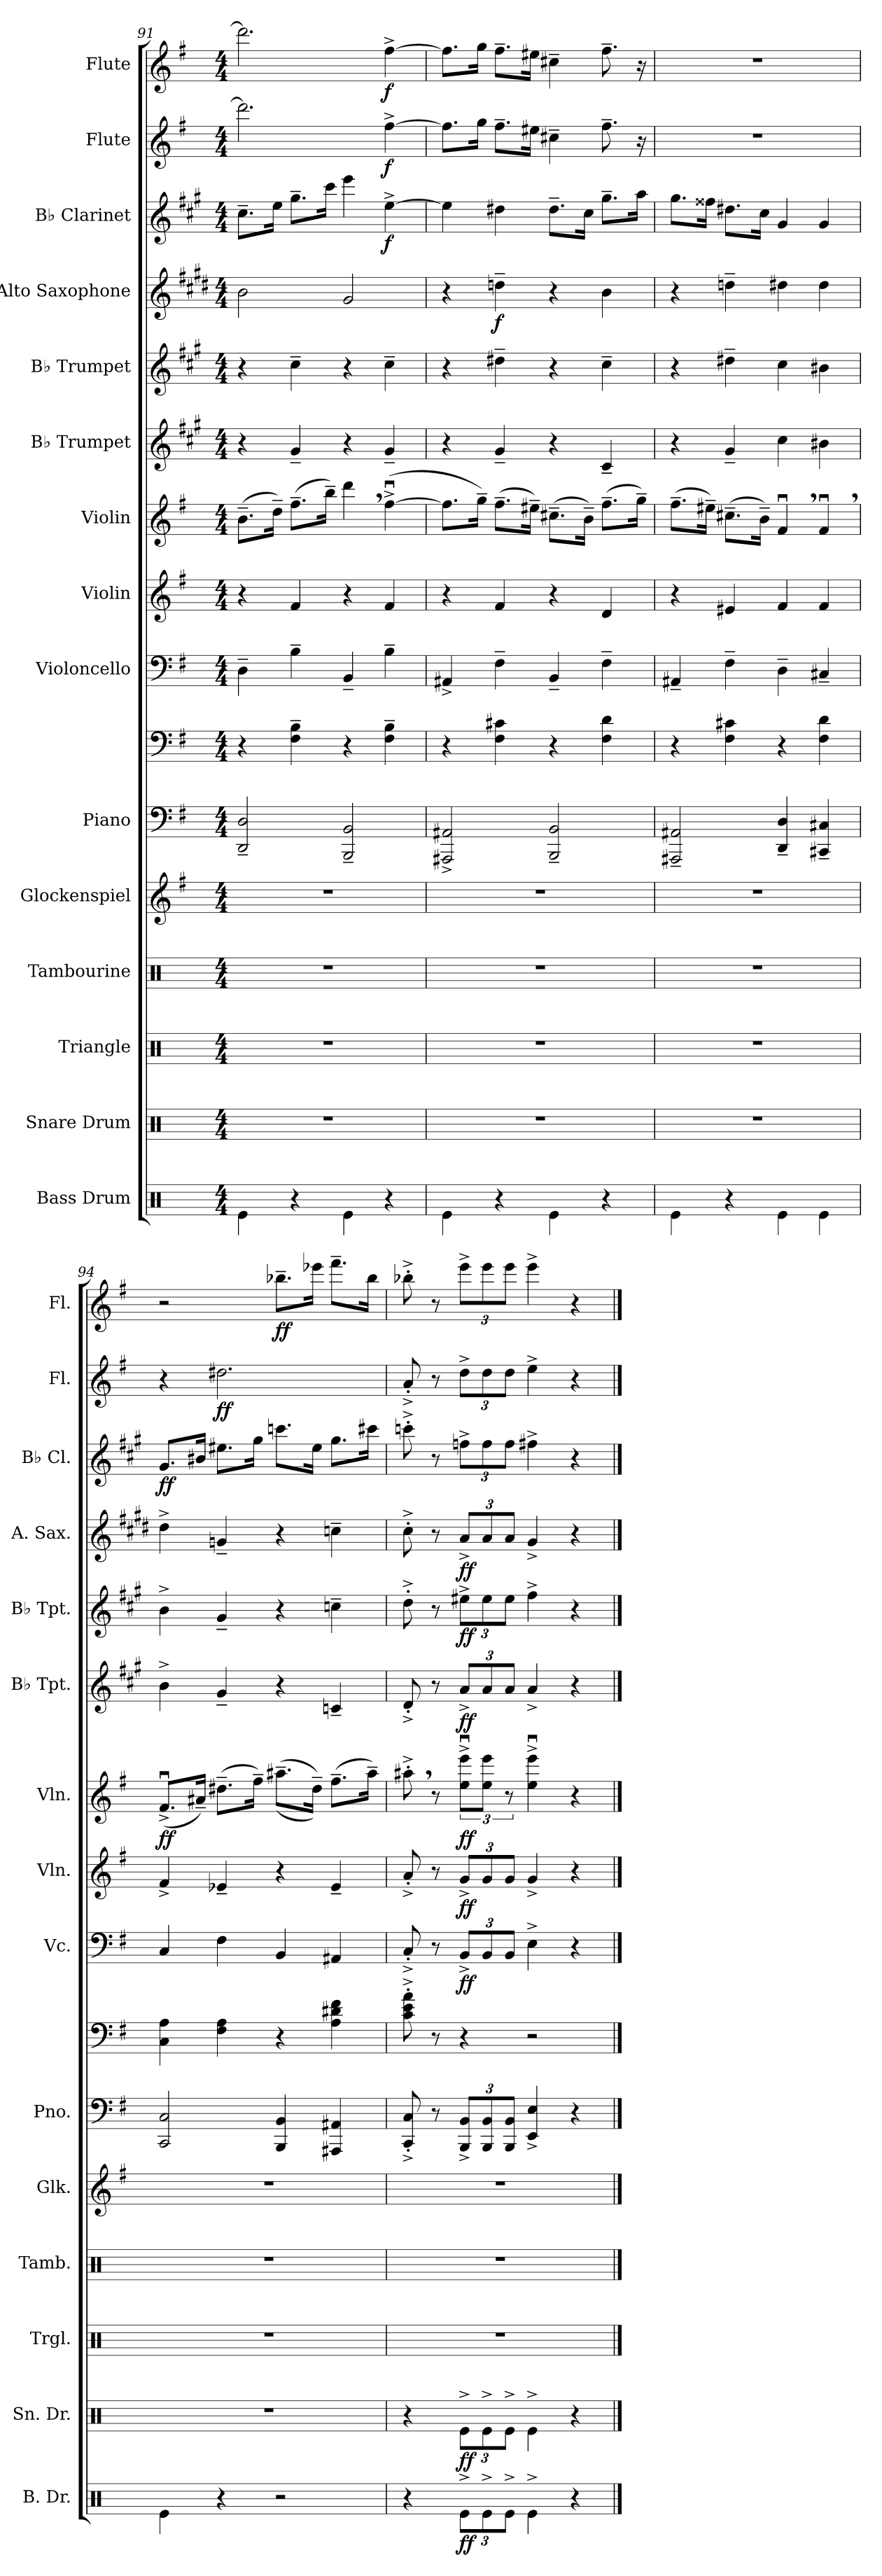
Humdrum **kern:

**kern	**dynam	**kern	**dynam	**kern	**kern	**kern	**kern	**kern	**kern	**dynam	**kern	**dynam	**kern	**dynam	**kern	**dynam	**kern	**dynam	**kern	**dynam	**kern	**dynam	**kern	**dynam	**kern	**dynam
*part15	*part15	*part14	*part14	*part13	*part12	*part11	*part10	*part10	*part9	*part9	*part8	*part8	*part7	*part7	*part6	*part6	*part5	*part5	*part4	*part4	*part3	*part3	*part2	*part2	*part1	*part1
*staff16	*staff16	*staff15	*staff15	*staff14	*staff13	*staff12	*staff11	*staff10	*staff9	*staff9	*staff8	*staff8	*staff7	*staff7	*staff6	*staff6	*staff5	*staff5	*staff4	*staff4	*staff3	*staff3	*staff2	*staff2	*staff1	*staff1
*I"Bass Drum	*	*I"Snare Drum	*	*I"Triangle	*I"Tambourine	*I"Glockenspiel	*I"Piano	*	*I"Violoncello	*	*I"Violin	*	*I"Violin	*	*I"B♭ Trumpet	*	*I"B♭ Trumpet	*	*I"Alto Saxophone	*	*I"B♭ Clarinet	*	*I"Flute	*	*I"Flute	*
*I'B. Dr.	*	*I'Sn. Dr.	*	*I'Trgl.	*I'Tamb.	*I'Glk.	*I'Pno.	*	*I'Vc.	*	*I'Vln.	*	*I'Vln.	*	*I'B♭ Tpt.	*	*I'B♭ Tpt.	*	*I'A. Sax.	*	*I'B♭ Cl.	*	*I'Fl.	*	*I'Fl.	*
*clefX	*	*clefX	*	*clefX	*clefX	*clefG2	*clefF4	*clefF4	*clefF4	*	*clefG2	*	*clefG2	*	*clefG2	*	*clefG2	*	*clefG2	*	*clefG2	*	*clefG2	*	*clefG2	*
*	*	*	*	*	*	*ITrd-14c-24	*	*	*	*	*	*	*	*	*ITrd1c2	*	*ITrd1c2	*	*ITrd5c9	*	*ITrd1c2	*	*	*	*	*
*k[]	*	*k[]	*	*k[]	*k[]	*k[f#]	*k[f#]	*k[f#]	*k[f#]	*	*k[f#]	*	*k[f#]	*	*k[f#]	*	*k[f#]	*	*k[f#]	*	*k[f#]	*	*k[f#]	*	*k[f#]	*
*M4/4	*	*M4/4	*	*M4/4	*M4/4	*M4/4	*M4/4	*M4/4	*M4/4	*	*M4/4	*	*M4/4	*	*M4/4	*	*M4/4	*	*M4/4	*	*M4/4	*	*M4/4	*	*M4/4	*
=91	=91	=91	=91	=91	=91	=91	=91	=91	=91	=91	=91	=91	=91	=91	=91	=91	=91	=91	=91	=91	=91	=91	=91	=91	=91	=91
4Re\	.	1r	.	1r	1r	1r	2DD/~ 2D/~	4r	4D~\	.	4r	.	(8.b~\L	.	4r	.	4r	.	2d\	.	8.b~\L	.	2.ddd\]	.	2.ddd\]	.
.	.	.	.	.	.	.	.	.	.	.	.	.	16dd~\Jk)	.	.	.	.	.	.	.	16dd\Jk	.	.	.	.	.
4r	.	.	.	.	.	.	.	4F#\~ 4B\~	4B~\	.	4f#/	.	(8.ff#~\L	.	4f#~/	.	4b~\	.	.	.	8.ff#~\L	.	.	.	.	.
.	.	.	.	.	.	.	.	.	.	.	.	.	16bb~\Jk)	.	.	.	.	.	.	.	16bb\Jk	.	.	.	.	.
4Re\	.	.	.	.	.	.	2BBB/~ 2BB/~	4r	4BB~/	.	4r	.	4ddd,\	.	4r	.	4r	.	2B/	.	4ddd\	.	.	.	.	.
!	!	!	!	!	!	!	!	!	!	!	!	!	!	!	!	!	!	!	!	!	!	!LO:DY:b	!	!LO:DY:b	!	!LO:DY:b
4r	.	.	.	.	.	.	.	4F#\~ 4B\~	4B~\	.	4f#/	.	([4ff#u^\	.	4f#~/	.	4b~\	.	.	.	[4dd^\	f	[4ff#^\	f	[4ff#^\	f
!!LO:PB:g=z
=92	=92	=92	=92	=92	=92	=92	=92	=92	=92	=92	=92	=92	=92	=92	=92	=92	=92	=92	=92	=92	=92	=92	=92	=92	=92	=92
4Re\	.	1r	.	1r	1r	1r	2AAA#X/^ 2AA#X/^	4r	4AA#X^/	.	4r	.	8.ff#\L]	.	4r	.	4r	.	4r	.	4dd\]	.	8.ff#\L]	.	8.ff#\L]	.
.	.	.	.	.	.	.	.	.	.	.	.	.	16gg~\Jk)	.	.	.	.	.	.	.	.	.	16gg\Jk	.	16gg\Jk	.
!	!	!	!	!	!	!	!	!	!	!	!	!	!	!	!	!	!	!	!	!LO:DY:b	!	!	!	!	!	!
4r	.	.	.	.	.	.	.	4F#\ 4c#X\	4F#~\	.	4f#/	.	(8.ff#~\L	.	4f#~/	.	4cc#X~\	.	4fn~\	f	4cc#X\	.	8.ff#~\L	.	8.ff#~\L	.
.	.	.	.	.	.	.	.	.	.	.	.	.	16ee#X~\Jk)	.	.	.	.	.	.	.	.	.	16ee#X\Jk	.	16ee#X\Jk	.
4Re\	.	.	.	.	.	.	2BBB/~ 2BB/~	4r	4BB~/	.	4r	.	(8.cc#X~\L	.	4r	.	4r	.	4r	.	8.cc#~\L	.	4cc#X~\	.	4cc#X~\	.
.	.	.	.	.	.	.	.	.	.	.	.	.	16b~\Jk)	.	.	.	.	.	.	.	16b\Jk	.	.	.	.	.
4r	.	.	.	.	.	.	.	4F#\ 4d\	4F#~\	.	4d/	.	(8.ff#~\L	.	4B~/	.	4b~\	.	4d\	.	8.ff#~\L	.	8.ff#~\	.	8.ff#~\	.
.	.	.	.	.	.	.	.	.	.	.	.	.	16gg~\Jk)	.	.	.	.	.	.	.	16gg\Jk	.	16r	.	16r	.
=93	=93	=93	=93	=93	=93	=93	=93	=93	=93	=93	=93	=93	=93	=93	=93	=93	=93	=93	=93	=93	=93	=93	=93	=93	=93	=93
4Re\	.	1r	.	1r	1r	1r	2AAA#X/~ 2AA#X/~	4r	4AA#X~/	.	4r	.	(8.ff#~\L	.	4r	.	4r	.	4r	.	8.ff#\L	.	1r	.	1r	.
.	.	.	.	.	.	.	.	.	.	.	.	.	16ee#X~\Jk)	.	.	.	.	.	.	.	16ee#X\Jk	.	.	.	.	.
4r	.	.	.	.	.	.	.	4F#\ 4c#X\	4F#~\	.	4e#X/	.	(8.cc#X~\L	.	4f#~/	.	4cc#X~\	.	4fn~\	.	8.cc#X\L	.	.	.	.	.
.	.	.	.	.	.	.	.	.	.	.	.	.	16b~\Jk)	.	.	.	.	.	.	.	16b\Jk	.	.	.	.	.
4Re\	.	.	.	.	.	.	4DD/~ 4D/~	4r	4D~\	.	4f#/	.	4f#u,/	.	4b\	.	4b\	.	4f#X\	.	4f#/	.	.	.	.	.
4Re\	.	.	.	.	.	.	4CC#X/~ 4C#X/~	4F#\ 4d\	4C#X~/	.	4f#/	.	4f#u,/	.	4a#X\	.	4a#X\	.	4f#\	.	4f#/	.	.	.	.	.
=94	=94	=94	=94	=94	=94	=94	=94	=94	=94	=94	=94	=94	=94	=94	=94	=94	=94	=94	=94	=94	=94	=94	=94	=94	=94	=94
!	!	!	!	!	!	!	!	!	!	!	!	!	!	!LO:DY:b	!	!	!	!	!	!	!	!LO:DY:b	!	!	!	!
4Re\	.	1r	.	1r	1r	1r	2CC/ 2C/	4C\ 4A\	4C/	.	4f#^/	.	(8.f#u^/L	ff	4a^\	.	4a^\	.	4f#^\	.	8.f#/L	ff	4r	.	2r	.
.	.	.	.	.	.	.	.	.	.	.	.	.	16a#X~/Jk)	.	.	.	.	.	.	.	16a#X/Jk	.	.	.	.	.
!	!	!	!	!	!	!	!	!	!	!	!	!	!	!	!	!	!	!	!	!	!	!	!	!LO:DY:b	!	!
4r	.	.	.	.	.	.	.	4F#\ 4A\	4F#\	.	4e-X~/	.	(8.dd#X~\L	.	4f#~/	.	4f#~/	.	4B-X~/	.	8.dd#X\L	.	2.dd#X\	ff	.	.
.	.	.	.	.	.	.	.	.	.	.	.	.	16ff#~\Jk)	.	.	.	.	.	.	.	16ff#\Jk	.	.	.	.	.
!	!	!	!	!	!	!	!	!	!	!	!	!	!	!	!	!	!	!	!	!	!	!	!	!	!	!LO:DY:b
2r	.	.	.	.	.	.	4BBB/ 4BB/	4r	4BB/	.	4r	.	((8.aa#X~\L	.	4r	.	4r	.	4r	.	8.bb-X\L	.	.	.	8.bb-X~\L	ff
.	.	.	.	.	.	.	.	.	.	.	.	.	16dd#~\Jk))	.	.	.	.	.	.	.	16dd#\Jk	.	.	.	16eee-X\Jk	.
.	.	.	.	.	.	.	4AAA#X/ 4AA#X/	4A\ 4d#X\ 4f#\	4AA#X/	.	4e-~/	.	(8.ff#~\L	.	4B-X~/	.	4b-X~\	.	4e-X~\	.	8.ff#\L	.	.	.	8.fff#~\L	.
.	.	.	.	.	.	.	.	.	.	.	.	.	16aa#~\Jk)	.	.	.	.	.	.	.	16bbn\Jk	.	.	.	16bb-\Jk	.
=95	=95	=95	=95	=95	=95	=95	=95	=95	=95	=95	=95	=95	=95	=95	=95	=95	=95	=95	=95	=95	=95	=95	=95	=95	=95	=95
4r	.	4r	.	1r	1r	1r	8CC/^' 8C/^'	8c\'^ 8e\'^ 8a\'^	8C^'/	.	8a'^/	.	8aa#X^',\	.	8c'^/	.	8cc'^\	.	8e'^\	.	8bb-X^'\	.	8a^'/	.	8bb-X^'\	.
.	.	.	.	.	.	.	8r	8r	8r	.	8r	.	8r	.	8r	.	8r	.	8r	.	8r	.	8r	.	8r	.
*Xbrackettup	*	*Xbrackettup	*	*	*	*	*Xbrackettup	*	*Xbrackettup	*	*Xbrackettup	*	*	*	*Xbrackettup	*	*Xbrackettup	*	*Xbrackettup	*	*Xbrackettup	*	*Xbrackettup	*	*Xbrackettup	*
!	!LO:DY:b	!	!LO:DY:b	!	!	!	!	!	!	!LO:DY:b	!	!LO:DY:b	!	!LO:DY:b	!	!LO:DY:b	!	!LO:DY:b	!	!LO:DY:b	!	!	!	!	!	!
12Re^\L	ff	12Re^\L	ff	.	.	.	12BBB/^ 12BB/^L	4r	12BB^/L	ff	12g^/L	ff	12ee\u^ 12eee\u^L	ff	12g^/L	ff	12dd#X^\L	ff	12c^/L	ff	12ee-X^\L	.	12dd^\L	.	12eee^\L	.
12Re^\	.	12Re^\	.	.	.	.	12BBB/ 12BB/	.	12BB/	.	12g/	.	12ee\ 12eee\J	.	12g/	.	12dd#\	.	12c/	.	12ee-\	.	12dd\	.	12eee\	.
12Re^\J	.	12Re^\J	.	.	.	.	12BBB/ 12BB/J	.	12BB/J	.	12g/J	.	12r	.	12g/J	.	12dd#\J	.	12c/J	.	12ee-\J	.	12dd\J	.	12eee\J	.
4Re^\	.	4Re^\	.	.	.	.	4EE/^ 4E/^	2r	4E^\	.	4g^/	.	4ee\u^ 4eee\u^	.	4g^/	.	4ee^\	.	4B^/	.	4een^\	.	4ee^\	.	4eee^\	.
4r	.	4r	.	.	.	.	4r	.	4r	.	4r	.	4r	.	4r	.	4r	.	4r	.	4r	.	4r	.	4r	.
==	==	==	==	==	==	==	==	==	==	==	==	==	==	==	==	==	==	==	==	==	==	==	==	==	==	==
*-	*-	*-	*-	*-	*-	*-	*-	*-	*-	*-	*-	*-	*-	*-	*-	*-	*-	*-	*-	*-	*-	*-	*-	*-	*-	*-
